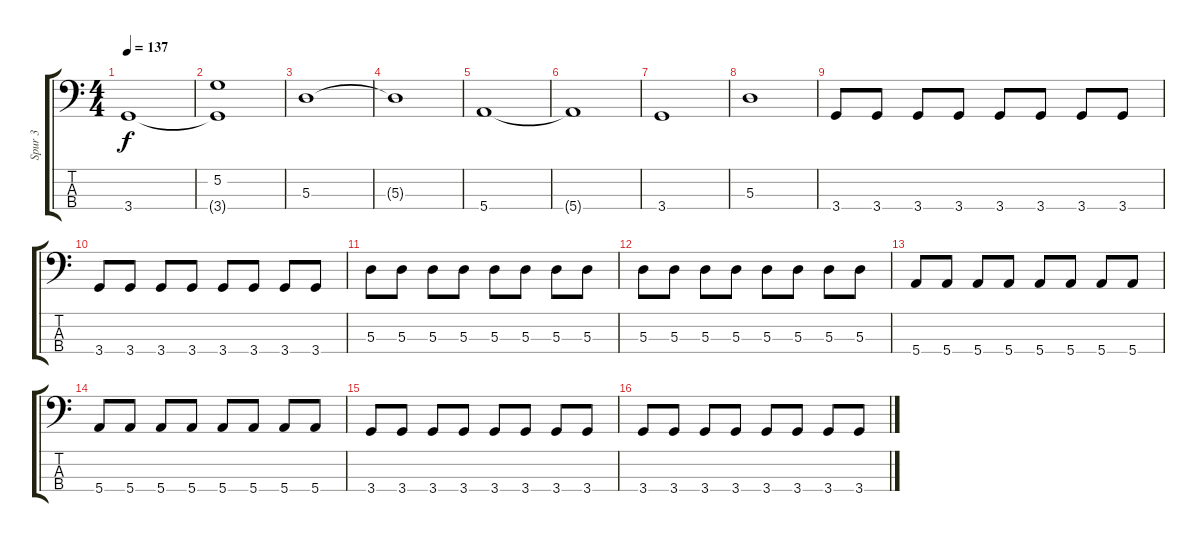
\track ("Spur 3" "Spur 3") {instrument electricbassfinger}
\staff {score tabs}
\tuning (G2 D2 A1 E1) {hide}
\ts (4 4)
\tempo 137
\clef f4
\ks c
3.4.1{dy f} |
(5.2 3.4{t}).1 |
5.3.1 |
5.3{t}.1 |
5.4.1 |
5.4{t}.1 |
3.4.1 |
5.3.1 |
3.4.8 3.4.8 3.4.8 3.4.8 3.4.8 3.4.8 3.4.8 3.4.8 |
3.4.8 3.4.8 3.4.8 3.4.8 3.4.8 3.4.8 3.4.8 3.4.8 |
5.3.8 5.3.8 5.3.8 5.3.8 5.3.8 5.3.8 5.3.8 5.3.8 |
5.3.8 5.3.8 5.3.8 5.3.8 5.3.8 5.3.8 5.3.8 5.3.8 |
5.4.8 5.4.8 5.4.8 5.4.8 5.4.8 5.4.8 5.4.8 5.4.8 |
5.4.8 5.4.8 5.4.8 5.4.8 5.4.8 5.4.8 5.4.8 5.4.8 |
3.4.8 3.4.8 3.4.8 3.4.8 3.4.8 3.4.8 3.4.8 3.4.8 |
3.4.8 3.4.8 3.4.8 3.4.8 3.4.8 3.4.8 3.4.8 3.4.8
